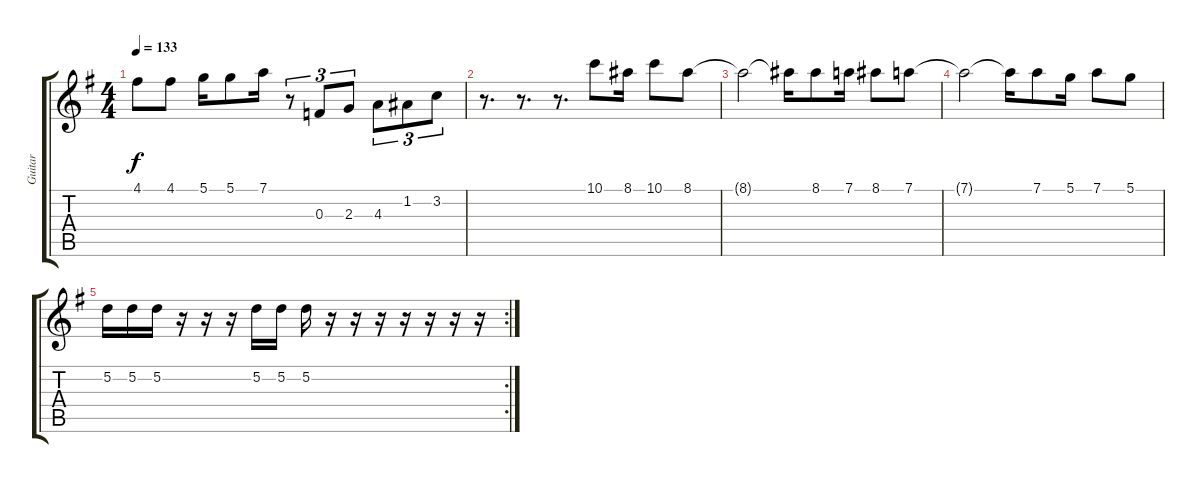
\track ("Guitar" "Guitar") {instrument acousticguitarnylon bank 255}
\staff {score tabs}
\tuning (D4 A3 F3 C3 G2 D2) {hide}
\ts (4 4)
\tempo 133
\clef g2
\ks eminor
4.1.8{dy f} 4.1.8 5.1.16 5.1.8 7.1.16 r.8{tu (3 2)} 0.3.8{tu (3 2)} 2.3.8{tu (3 2)} 4.3.8{tu (3 2)} 1.2.8{tu (3 2)} 3.2.8{tu (3 2)} |
r.8{d} r.8{d} r.8{d} 10.1.8 8.1.16 10.1.8 8.1.8 |
8.1{t}.2 8.1{t}.16 8.1.8 7.1.16 8.1.8 7.1.8 |
7.1{t}.2 7.1{t}.16 7.1.8 5.1.16 7.1.8 5.1.8 |
\rc 2
5.2.16 5.2.16 5.2.16 r.16 r.16 r.16 5.2.16 5.2.16 5.2.16 r.16 r.16 r.16 r.16 r.16 r.16 r.16
